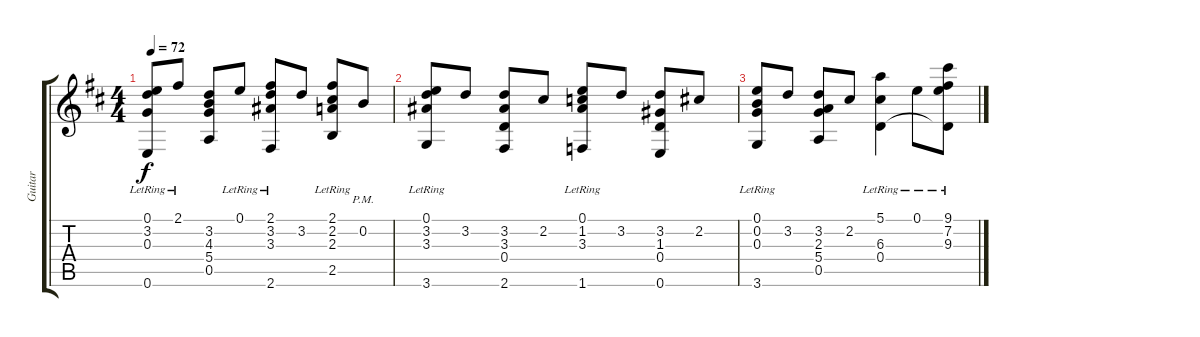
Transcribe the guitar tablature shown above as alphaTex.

\track ("Guitar" "Guitar") {instrument acousticguitarnylon}
\staff {score tabs}
\tuning (E4 B3 G3 D3 A2 E2) {hide}
\ts (4 4)
\tempo 72
\clef g2
\ks d
(0.1{lr} 3.2 0.3 0.6).8{dy f} 2.1{lr}.8 (3.2 4.3 5.4 0.5).8 0.1{lr}.8 (2.1{lr} 3.2 3.3 2.6).8 3.2.8 (2.1{lr} 2.2 2.3 2.5).8 0.2{pm}.8 |
(0.1{lr} 3.2 3.3 3.6).8 3.2.8 (3.2 3.3 0.4 2.6).8 2.2.8 (0.1{lr} 1.2 3.3 1.6).8 3.2.8 (3.2 1.3 0.4 0.6).8 2.2.8 |
(0.1{lr} 0.2 0.3 3.6).8 3.2.8 (3.2 2.3 5.4 0.5).8 2.2.8 (5.1{lr} 6.3 0.4).4 0.1{lr}.8 (9.1{lr} 7.2 9.3 0.4{t}).8
